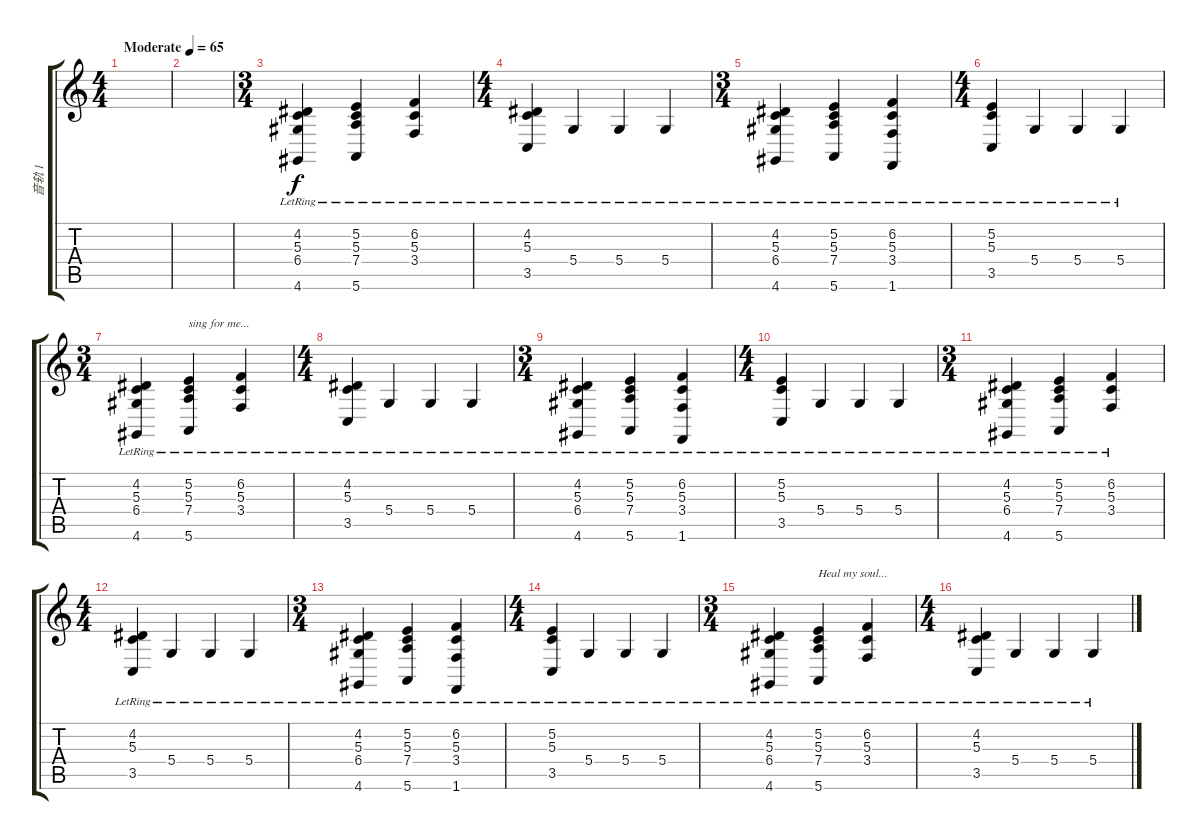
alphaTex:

\track ("音轨 1" "音轨 1") {instrument acousticgrandpiano}
\staff {score tabs}
\tuning (E4 B3 G3 D3 A2 E2) {hide}
\ts (4 4)
\tempo (65 "Moderate")
\clef g2
\ks c
|
|
\ts (3 4)
(4.2{lr} 5.3{lr} 6.4{lr} 4.6).4 (5.2{lr} 5.3{lr} 7.4{lr} 5.6).4 (6.2{lr} 5.3{lr} 3.4).4 |
\ts (4 4)
(4.2{lr} 5.3{lr} 3.5).4 5.4{lr}.4 5.4{lr}.4 5.4{lr}.4 |
\ts (3 4)
(4.2{lr} 5.3{lr} 6.4{lr} 4.6).4 (5.2{lr} 5.3{lr} 7.4{lr} 5.6).4 (6.2{lr} 5.3{lr} 3.4{lr} 1.6).4 |
\ts (4 4)
(5.2{lr} 5.3{lr} 3.5{lr}).4 5.4{lr}.4 5.4{lr}.4 5.4{lr}.4 |
\ts (3 4)
(4.2{lr} 5.3{lr} 6.4{lr} 4.6).4 (5.2{lr} 5.3{lr} 7.4{lr} 5.6).4{txt "sing for me..."} (6.2{lr} 5.3{lr} 3.4).4 |
\ts (4 4)
(4.2{lr} 5.3{lr} 3.5{lr}).4 5.4{lr}.4 5.4{lr}.4 5.4{lr}.4 |
\ts (3 4)
(4.2{lr} 5.3{lr} 6.4{lr} 4.6).4 (5.2{lr} 5.3{lr} 7.4{lr} 5.6).4 (6.2{lr} 5.3{lr} 3.4{lr} 1.6).4 |
\ts (4 4)
(5.2{lr} 5.3{lr} 3.5{lr}).4 5.4{lr}.4 5.4{lr}.4 5.4{lr}.4 |
\ts (3 4)
(4.2{lr} 5.3{lr} 6.4{lr} 4.6).4 (5.2{lr} 5.3{lr} 7.4{lr} 5.6).4 (6.2{lr} 5.3{lr} 3.4).4 |
\ts (4 4)
(4.2{lr} 5.3{lr} 3.5{lr}).4 5.4{lr}.4 5.4{lr}.4 5.4{lr}.4 |
\ts (3 4)
(4.2{lr} 5.3{lr} 6.4{lr} 4.6).4 (5.2{lr} 5.3{lr} 7.4{lr} 5.6).4 (6.2{lr} 5.3{lr} 3.4{lr} 1.6).4 |
\ts (4 4)
(5.2{lr} 5.3{lr} 3.5{lr}).4 5.4{lr}.4 5.4{lr}.4 5.4{lr}.4 |
\ts (3 4)
(4.2{lr} 5.3{lr} 6.4{lr} 4.6).4 (5.2{lr} 5.3{lr} 7.4{lr} 5.6).4{txt "Heal my soul..."} (6.2{lr} 5.3{lr} 3.4).4 |
\ts (4 4)
(4.2{lr} 5.3{lr} 3.5{lr}).4 5.4{lr}.4 5.4{lr}.4 5.4{lr}.4
